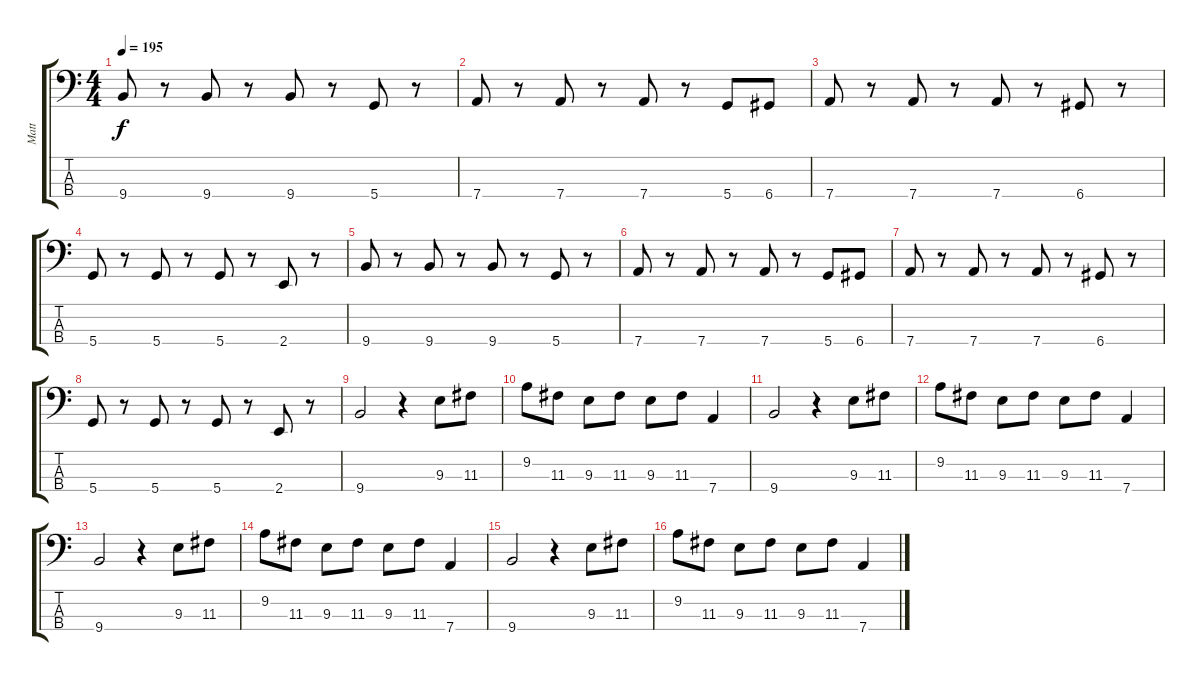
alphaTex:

\track ("Matt" "Matt") {instrument electricbassfinger}
\staff {score tabs}
\tuning (F2 C2 G1 D1) {hide}
\ts (4 4)
\tempo 195
\clef f4
\ks c
9.4.8{dy f} r.8 9.4.8 r.8 9.4.8 r.8 5.4.8 r.8 |
7.4.8 r.8 7.4.8 r.8 7.4.8 r.8 5.4.8 6.4.8 |
7.4.8 r.8 7.4.8 r.8 7.4.8 r.8 6.4.8 r.8 |
5.4.8 r.8 5.4.8 r.8 5.4.8 r.8 2.4.8 r.8 |
9.4.8 r.8 9.4.8 r.8 9.4.8 r.8 5.4.8 r.8 |
7.4.8 r.8 7.4.8 r.8 7.4.8 r.8 5.4.8 6.4.8 |
7.4.8 r.8 7.4.8 r.8 7.4.8 r.8 6.4.8 r.8 |
5.4.8 r.8 5.4.8 r.8 5.4.8 r.8 2.4.8 r.8 |
9.4.2 r.4 9.3.8 11.3.8 |
9.2.8 11.3.8 9.3.8 11.3.8 9.3.8 11.3.8 7.4.4 |
9.4.2 r.4 9.3.8 11.3.8 |
9.2.8 11.3.8 9.3.8 11.3.8 9.3.8 11.3.8 7.4.4 |
9.4.2 r.4 9.3.8 11.3.8 |
9.2.8 11.3.8 9.3.8 11.3.8 9.3.8 11.3.8 7.4.4 |
9.4.2 r.4 9.3.8 11.3.8 |
9.2.8 11.3.8 9.3.8 11.3.8 9.3.8 11.3.8 7.4.4
